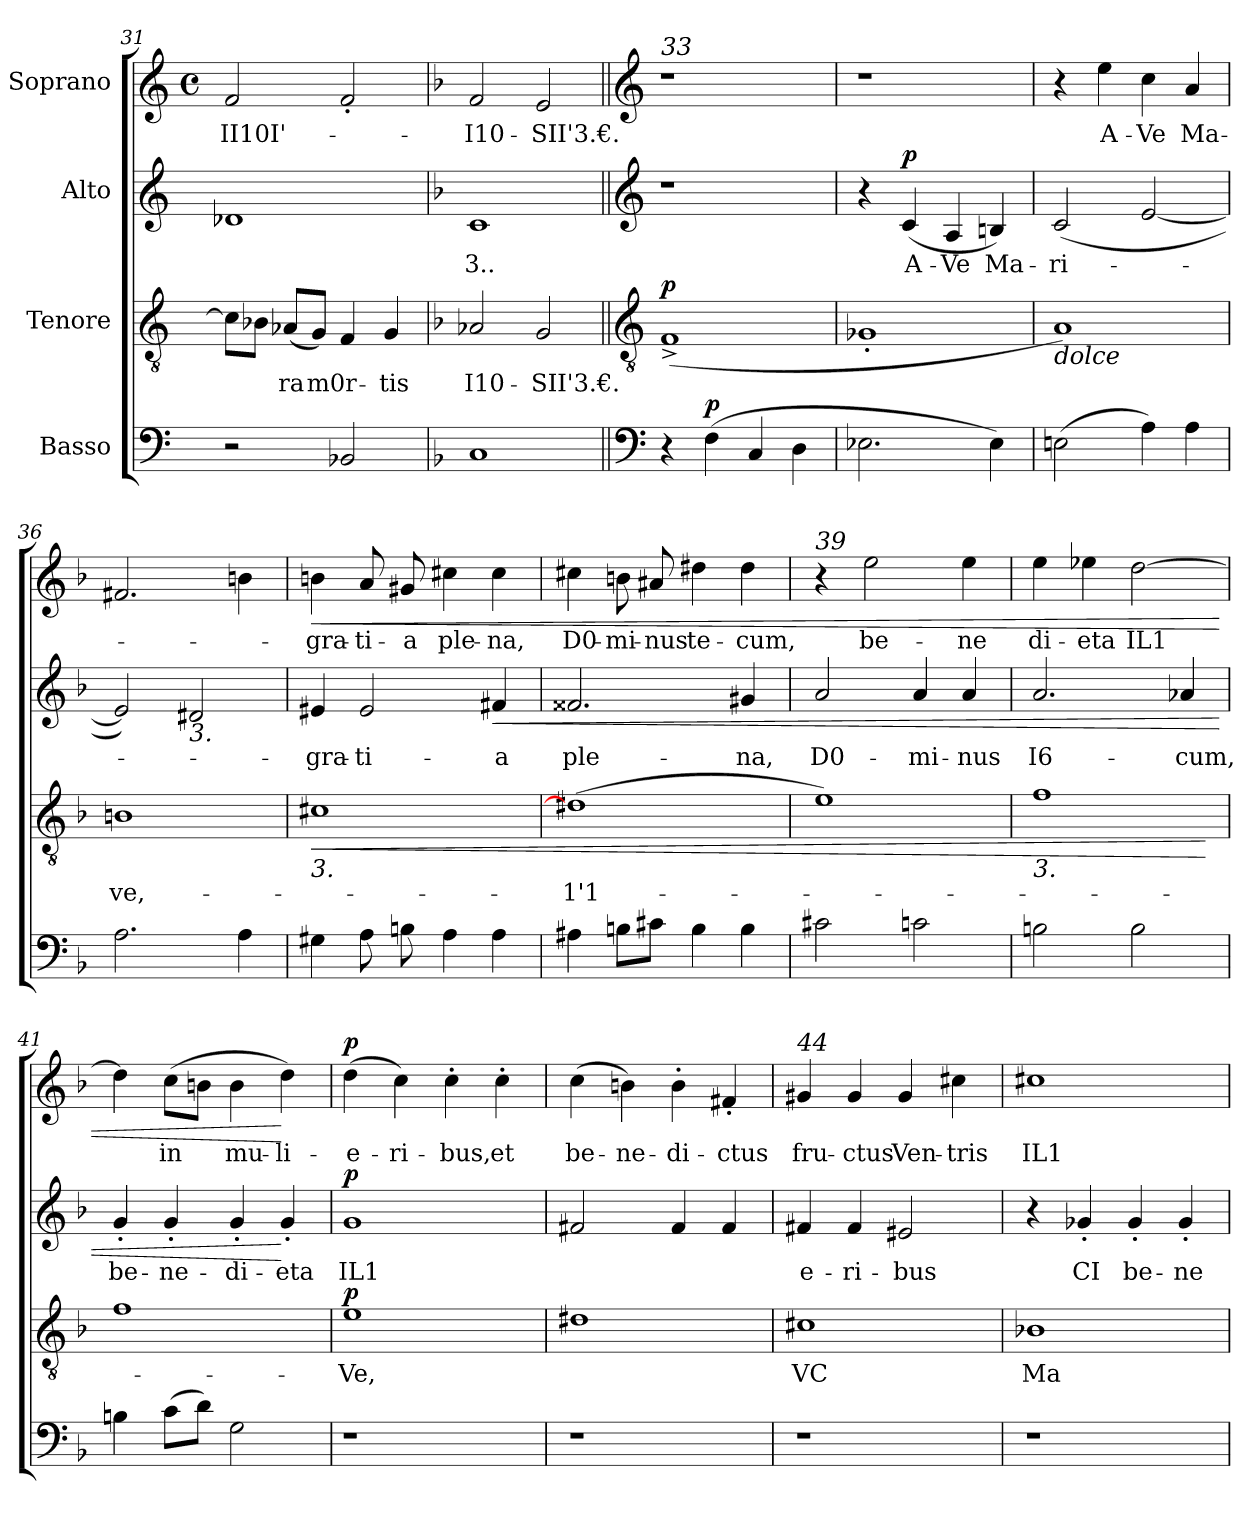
**kern	**dynam	**kern	**text	**dynam	**kern	**text	**dynam	**kern	**text	**dynam
*part4	*part4	*part3	*part3	*part3	*part2	*part2	*part2	*part1	*part1	*part1
*staff4	*staff4	*staff3	*staff3	*staff3	*staff2	*staff2	*staff2	*staff1	*staff1	*staff1
*I"Basso	*	*I"Tenore	*	*	*I"Alto	*	*	*I"Soprano	*	*
*clefF4	*	*clefGv2	*	*	*clefG2	*	*	*clefG2	*	*
*k[]	*	*k[]	*	*	*k[]	*	*	*k[]	*	*
*	*	*	*	*	*	*	*	*M4/4	*	*
*	*	*	*	*	*	*	*	*met(c)	*	*
=31	=31	=31	=31	=31	=31	=31	=31	=31	=31	=31
!	!	!	!	!	!	!	!	!	!LO:LY:b	!
2r	.	8c\L]	.	.	1d-X	.	.	2f/	II10I'-	.
.	.	8B-X\J	.	.	.	.	.	.	.	.
!	!	!	!LO:LY:b	!	!	!	!	!	!	!
.	.	(8A-X/L	-ra	.	.	.	.	.	.	.
!	!	!	!LO:LY:b	!	!	!	!	!	!	!
.	.	8G/J)	m0r-	.	.	.	.	.	.	.
2BB-X/	.	4F/	.	.	.	.	.	2f'/	.	.
!	!	!	!LO:LY:b	!	!	!	!	!	!	!
.	.	4G/	-tis	.	.	.	.	.	.	.
=32	=32	=32	=32	=32	=32	=32	=32	=32	=32	=32
*k[b-]	*	*k[b-]	*	*	*k[b-]	*	*	*k[b-]	*	*
!	!	!	!LO:LY:b	!	!	!LO:LY:b	!	!	!LO:LY:b	!
1C	.	2A-X/	I10-	.	1c	-3..	.	2f/	-I10-	.
!	!	!	!LO:LY:b	!	!	!	!	!	!LO:LY:b	!
.	.	2G/	-SII'3.€.	.	.	.	.	2e/	-SII'3.€.	.
!!LO:PB:g=z
=33||	=33||	=33||	=33||	=33||	=33||	=33||	=33||	=33||	=33||	=33||
*clefF4	*	*clefGv2	*	*	*clefG2	*	*	*clefG2	*	*
!	!	!	!	!	!	!	!	!LO:TX:a:i:t=33	!	!
!	!	!	!	!LO:DY:a	!	!	!	!	!	!
4r	.	(1F^	.	p	1r	.	.	1r	.	.
!	!LO:DY:a	!	!	!	!	!	!	!	!	!
(>4F\	p	.	.	.	.	.	.	.	.	.
4C/	.	.	.	.	.	.	.	.	.	.
4D\	.	.	.	.	.	.	.	.	.	.
=34	=34	=34	=34	=34	=34	=34	=34	=34	=34	=34
2.E-X\	.	1G-X'	.	.	4r	.	.	1r	.	.
!	!	!	!	!	!	!LO:LY:b	!LO:DY:a	!	!	!
.	.	.	.	.	(4c/	A-	p	.	.	.
!	!	!	!	!	!	!LO:LY:b	!	!	!	!
.	.	.	.	.	4A/	-Ve	.	.	.	.
!	!	!	!	!	!	!LO:LY:b	!	!	!	!
4E-\)	.	.	.	.	4Bn/)	Ma-	.	.	.	.
=35	=35	=35	=35	=35	=35	=35	=35	=35	=35	=35
!	!	!LO:TX:b:i:t=dolce	!	!	!	!	!	!	!	!
!	!	!	!	!	!	!LO:LY:b	!	!	!	!
(>2En\	.	1A)	.	.	(2c/	-ri-	.	4r	.	.
!	!	!	!	!	!	!	!	!	!LO:LY:b	!
.	.	.	.	.	.	.	.	4ee\	A-	.
!	!	!	!	!	!	!	!	!	!LO:LY:b	!
4A\)	.	.	.	.	[2e/	.	.	4cc\	-Ve	.
!	!	!	!	!	!	!	!	!	!LO:LY:b	!
4A\	.	.	.	.	.	.	.	4a/	Ma-	.
=36	=36	=36	=36	=36	=36	=36	=36	=36	=36	=36
!	!	!	!LO:LY:b	!	!	!	!	!	!	!
2.A\	.	1Bn	-ve,-	.	2e/])	.	.	2.f#X/	.	.
!	!	!	!	!	!LO:TX:b:i:t=3.	!	!	!	!	!
.	.	.	.	.	2d#X/	.	.	.	.	.
4A\	.	.	.	.	.	.	.	4bn\	.	.
=37	=37	=37	=37	=37	=37	=37	=37	=37	=37	=37
!	!	!LO:TX:b:i:t=3.	!	!	!	!	!	!	!	!
!	!	!	!	!LO:HP:b	!	!LO:LY:b	!	!	!LO:LY:b	!LO:HP:b
4G#X\	.	1c#X	.	<	4e#X/	-gra-	.	4bn\	-gra-	<
!	!	!	!	!	!	!LO:LY:b	!	!	!LO:LY:b	!
8A\	.	.	.	.	2e#/	-ti-	.	8a/	-ti-	.
!	!	!	!	!	!	!	!	!	!LO:LY:b	!
8Bn\	.	.	.	.	.	.	.	8g#X/	-a	.
!	!	!	!	!	!	!	!	!	!LO:LY:b	!
4A\	.	.	.	.	.	.	.	4cc#X\	ple-	.
!	!	!	!	!	!	!LO:LY:b	!LO:HP:b	!	!LO:LY:b	!
4A\	.	.	.	.	4f#X/	-a	<	4cc#\	-na,	.
=38	=38	=38	=38	=38	=38	=38	=38	=38	=38	=38
!	!	!	!LO:LY:b	!	!	!LO:LY:b	!	!	!LO:LY:b	!
4A#X\	.	(1d#X]	-1'1-	.	2.f##X/	ple-	.	4cc#X\	D0-	.
!	!	!	!	!	!	!	!	!	!LO:LY:b	!
8Bn\L	.	.	.	.	.	.	.	8bn\	-mi-	.
!	!	!	!	!	!	!	!	!	!LO:LY:b	!
8c#X\J	.	.	.	.	.	.	.	8a#X/	-nus	.
!	!	!	!	!	!	!	!	!	!LO:LY:b	!
4B\	.	.	.	.	.	.	.	4dd#X\	te-	.
!	!	!	!	!	!	!LO:LY:b	!	!	!LO:LY:b	!
4B\	.	.	.	.	4g#X/	-na,	.	4dd#\	-cum,	.
!!LO:LB:g=z
=39	=39	=39	=39	=39	=39	=39	=39	=39	=39	=39
!	!	!	!	!	!	!	!	!LO:TX:a:i:t=39	!	!
!	!	!	!	!	!	!LO:LY:b	!	!	!	!
2c#X\	.	1e)	.	.	2a/	-D0-	.	4r	.	.
!	!	!	!	!	!	!	!	!	!LO:LY:b	!
.	.	.	.	.	.	.	.	2ee\	be-	.
!	!	!	!	!	!	!LO:LY:b	!	!	!	!
2cn\	.	.	.	.	4a/	-mi-	.	.	.	.
!	!	!	!	!	!	!LO:LY:b	!	!	!LO:LY:b	!
.	.	.	.	.	4a/	-nus	.	4ee\	-ne	.
=40	=40	=40	=40	=40	=40	=40	=40	=40	=40	=40
!	!	!LO:TX:b:i:t=3.	!	!	!	!	!	!	!	!
!	!	!	!	!	!	!LO:LY:b	!	!	!LO:LY:b	!
2Bn\	.	1f	.	.	2.a/	I6-	.	4ee\	di-	.
!	!	!	!	!	!	!	!	!	!LO:LY:b	!
.	.	.	.	.	.	.	.	4ee-X\	-eta	.
!	!	!	!	!	!	!	!	!	!LO:LY:b	!
2B\	.	.	.	.	.	.	.	[2dd\	IL1	.
!	!	!	!	!	!	!LO:LY:b	!	!	!	!
.	.	.	.	.	4a-X/	-cum,	.	.	.	.
.	.	.	.	[	.	.	.	.	.	.
=41	=41	=41	=41	=41	=41	=41	=41	=41	=41	=41
!	!	!	!	!	!	!LO:LY:b	!	!	!	!
4Bn\	.	1f	.	.	4g'/	be-	.	4dd\]	.	.
!	!	!	!	!	!	!LO:LY:b	!	!	!LO:LY:b	!
(>8c\L	.	.	.	.	4g'/	-ne-	.	(>8cc\L	in	.
8d\J)	.	.	.	.	.	.	.	8bn\J	.	.
!	!	!	!	!	!	!LO:LY:b	!	!	!LO:LY:b	!
2G\	.	.	.	.	4g'/	-di-	.	4b\	mu-	.
!	!	!	!	!	!	!LO:LY:b	!	!	!LO:LY:b	!
.	.	.	.	.	4g'/	-eta	[	4dd\)	-li-	[
=42	=42	=42	=42	=42	=42	=42	=42	=42	=42	=42
!	!	!	!LO:LY:b	!LO:DY:a	!	!LO:LY:b	!LO:DY:a	!	!LO:LY:b	!LO:DY:a
1r	.	1e	Ve,	p	1g	IL1	p	(>4dd\	-e-	p
!	!	!	!	!	!	!	!	!	!LO:LY:b	!
.	.	.	.	.	.	.	.	4cc\)	-ri-	.
!	!	!	!	!	!	!	!	!	!LO:LY:b	!
.	.	.	.	.	.	.	.	4cc'\	-bus,	.
!	!	!	!	!	!	!	!	!	!LO:LY:b	!
.	.	.	.	.	.	.	.	4cc'\	et	.
=43	=43	=43	=43	=43	=43	=43	=43	=43	=43	=43
!	!	!	!	!	!	!	!	!	!LO:LY:b	!
1r	.	1d#X	.	.	2f#X/	.	.	(>4cc\	be-	.
!	!	!	!	!	!	!	!	!	!LO:LY:b	!
.	.	.	.	.	.	.	.	4bn\)	-ne-	.
!	!	!	!	!	!	!	!	!	!LO:LY:b	!
.	.	.	.	.	4f#/	.	.	4b'\	-di-	.
!	!	!	!	!	!	!	!	!	!LO:LY:b	!
.	.	.	.	.	4f#/	.	.	4f#X'/	-ctus	.
!!LO:LB:g=z
=44	=44	=44	=44	=44	=44	=44	=44	=44	=44	=44
!	!	!	!	!	!	!	!	!LO:TX:a:i:t=44	!	!
!	!	!	!LO:LY:b	!	!	!LO:LY:b	!	!	!LO:LY:b	!
1r	.	1c#X	-VC	.	4f#X/	e-	.	4g#X/	fru-	.
!	!	!	!	!	!	!LO:LY:b	!	!	!LO:LY:b	!
.	.	.	.	.	4f#/	-ri-	.	4g#/	-ctus	.
!	!	!	!	!	!	!LO:LY:b	!	!	!LO:LY:b	!
.	.	.	.	.	2e#X/	-bus	.	4g#/	Ven-	.
!	!	!	!	!	!	!	!	!	!LO:LY:b	!
.	.	.	.	.	.	.	.	4cc#X\	-tris	.
=45	=45	=45	=45	=45	=45	=45	=45	=45	=45	=45
!	!	!	!LO:LY:b	!	!	!	!	!	!LO:LY:b	!
1r	.	1B-X	Ma-	.	4r	.	.	1cc#X	IL1-	.
!	!	!	!	!	!	!LO:LY:b	!	!	!	!
.	.	.	.	.	4g-X'/	CI	.	.	.	.
!	!	!	!	!	!	!LO:LY:b	!	!	!	!
.	.	.	.	.	4g-'/	be-	.	.	.	.
!	!	!	!	!	!	!LO:LY:b	!	!	!	!
.	.	.	.	.	4g-'/	-ne	.	.	.	.
=	=	=	=	=	=	=	=	=	=	=
*-	*-	*-	*-	*-	*-	*-	*-	*-	*-	*-
